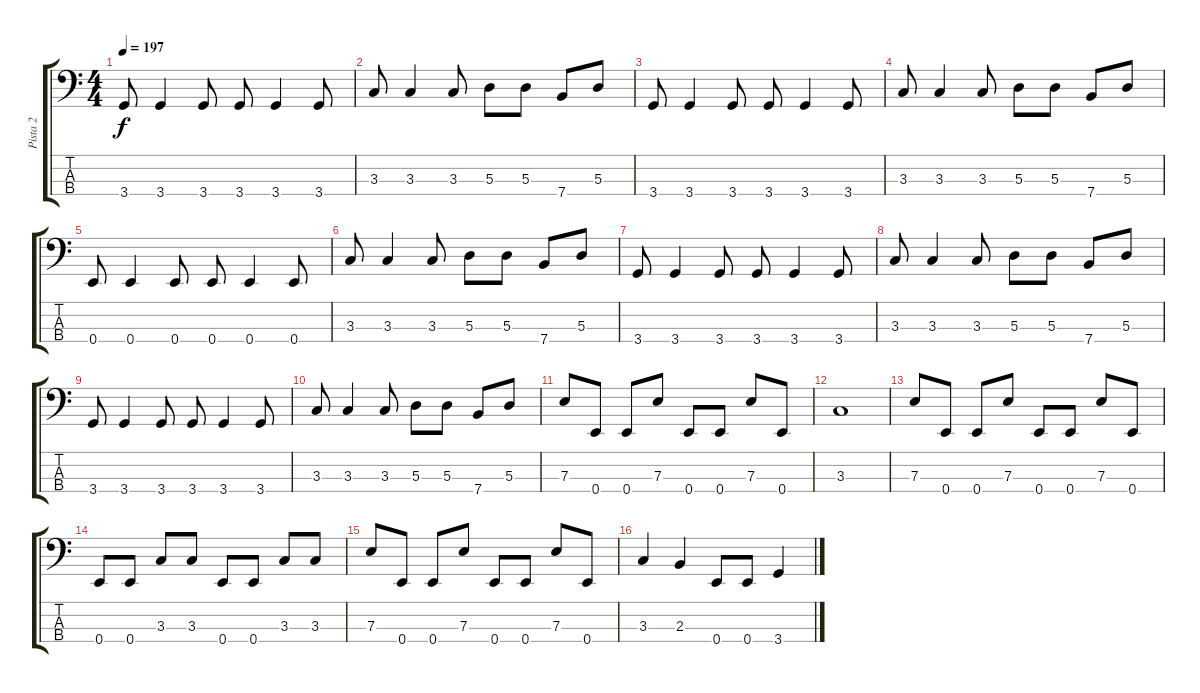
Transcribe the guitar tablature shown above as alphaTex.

\track ("Pista 2" "Pista 2") {instrument electricbasspick}
\staff {score tabs}
\tuning (G2 D2 A1 E1) {hide}
\ts (4 4)
\tempo 197
\clef f4
\ks c
3.4.8{dy f} 3.4.4 3.4.8 3.4.8 3.4.4 3.4.8 |
3.3.8 3.3.4 3.3.8 5.3.8 5.3.8 7.4.8 5.3.8 |
3.4.8 3.4.4 3.4.8 3.4.8 3.4.4 3.4.8 |
3.3.8 3.3.4 3.3.8 5.3.8 5.3.8 7.4.8 5.3.8 |
0.4.8 0.4.4 0.4.8 0.4.8 0.4.4 0.4.8 |
3.3.8 3.3.4 3.3.8 5.3.8 5.3.8 7.4.8 5.3.8 |
3.4.8 3.4.4 3.4.8 3.4.8 3.4.4 3.4.8 |
3.3.8 3.3.4 3.3.8 5.3.8 5.3.8 7.4.8 5.3.8 |
3.4.8 3.4.4 3.4.8 3.4.8 3.4.4 3.4.8 |
3.3.8 3.3.4 3.3.8 5.3.8 5.3.8 7.4.8 5.3.8 |
7.3.8 0.4.8 0.4.8 7.3.8 0.4.8 0.4.8 7.3.8 0.4.8 |
3.3.1 |
7.3.8 0.4.8 0.4.8 7.3.8 0.4.8 0.4.8 7.3.8 0.4.8 |
0.4.8 0.4.8 3.3.8 3.3.8 0.4.8 0.4.8 3.3.8 3.3.8 |
7.3.8 0.4.8 0.4.8 7.3.8 0.4.8 0.4.8 7.3.8 0.4.8 |
3.3.4 2.3.4 0.4.8 0.4.8 3.4.4
